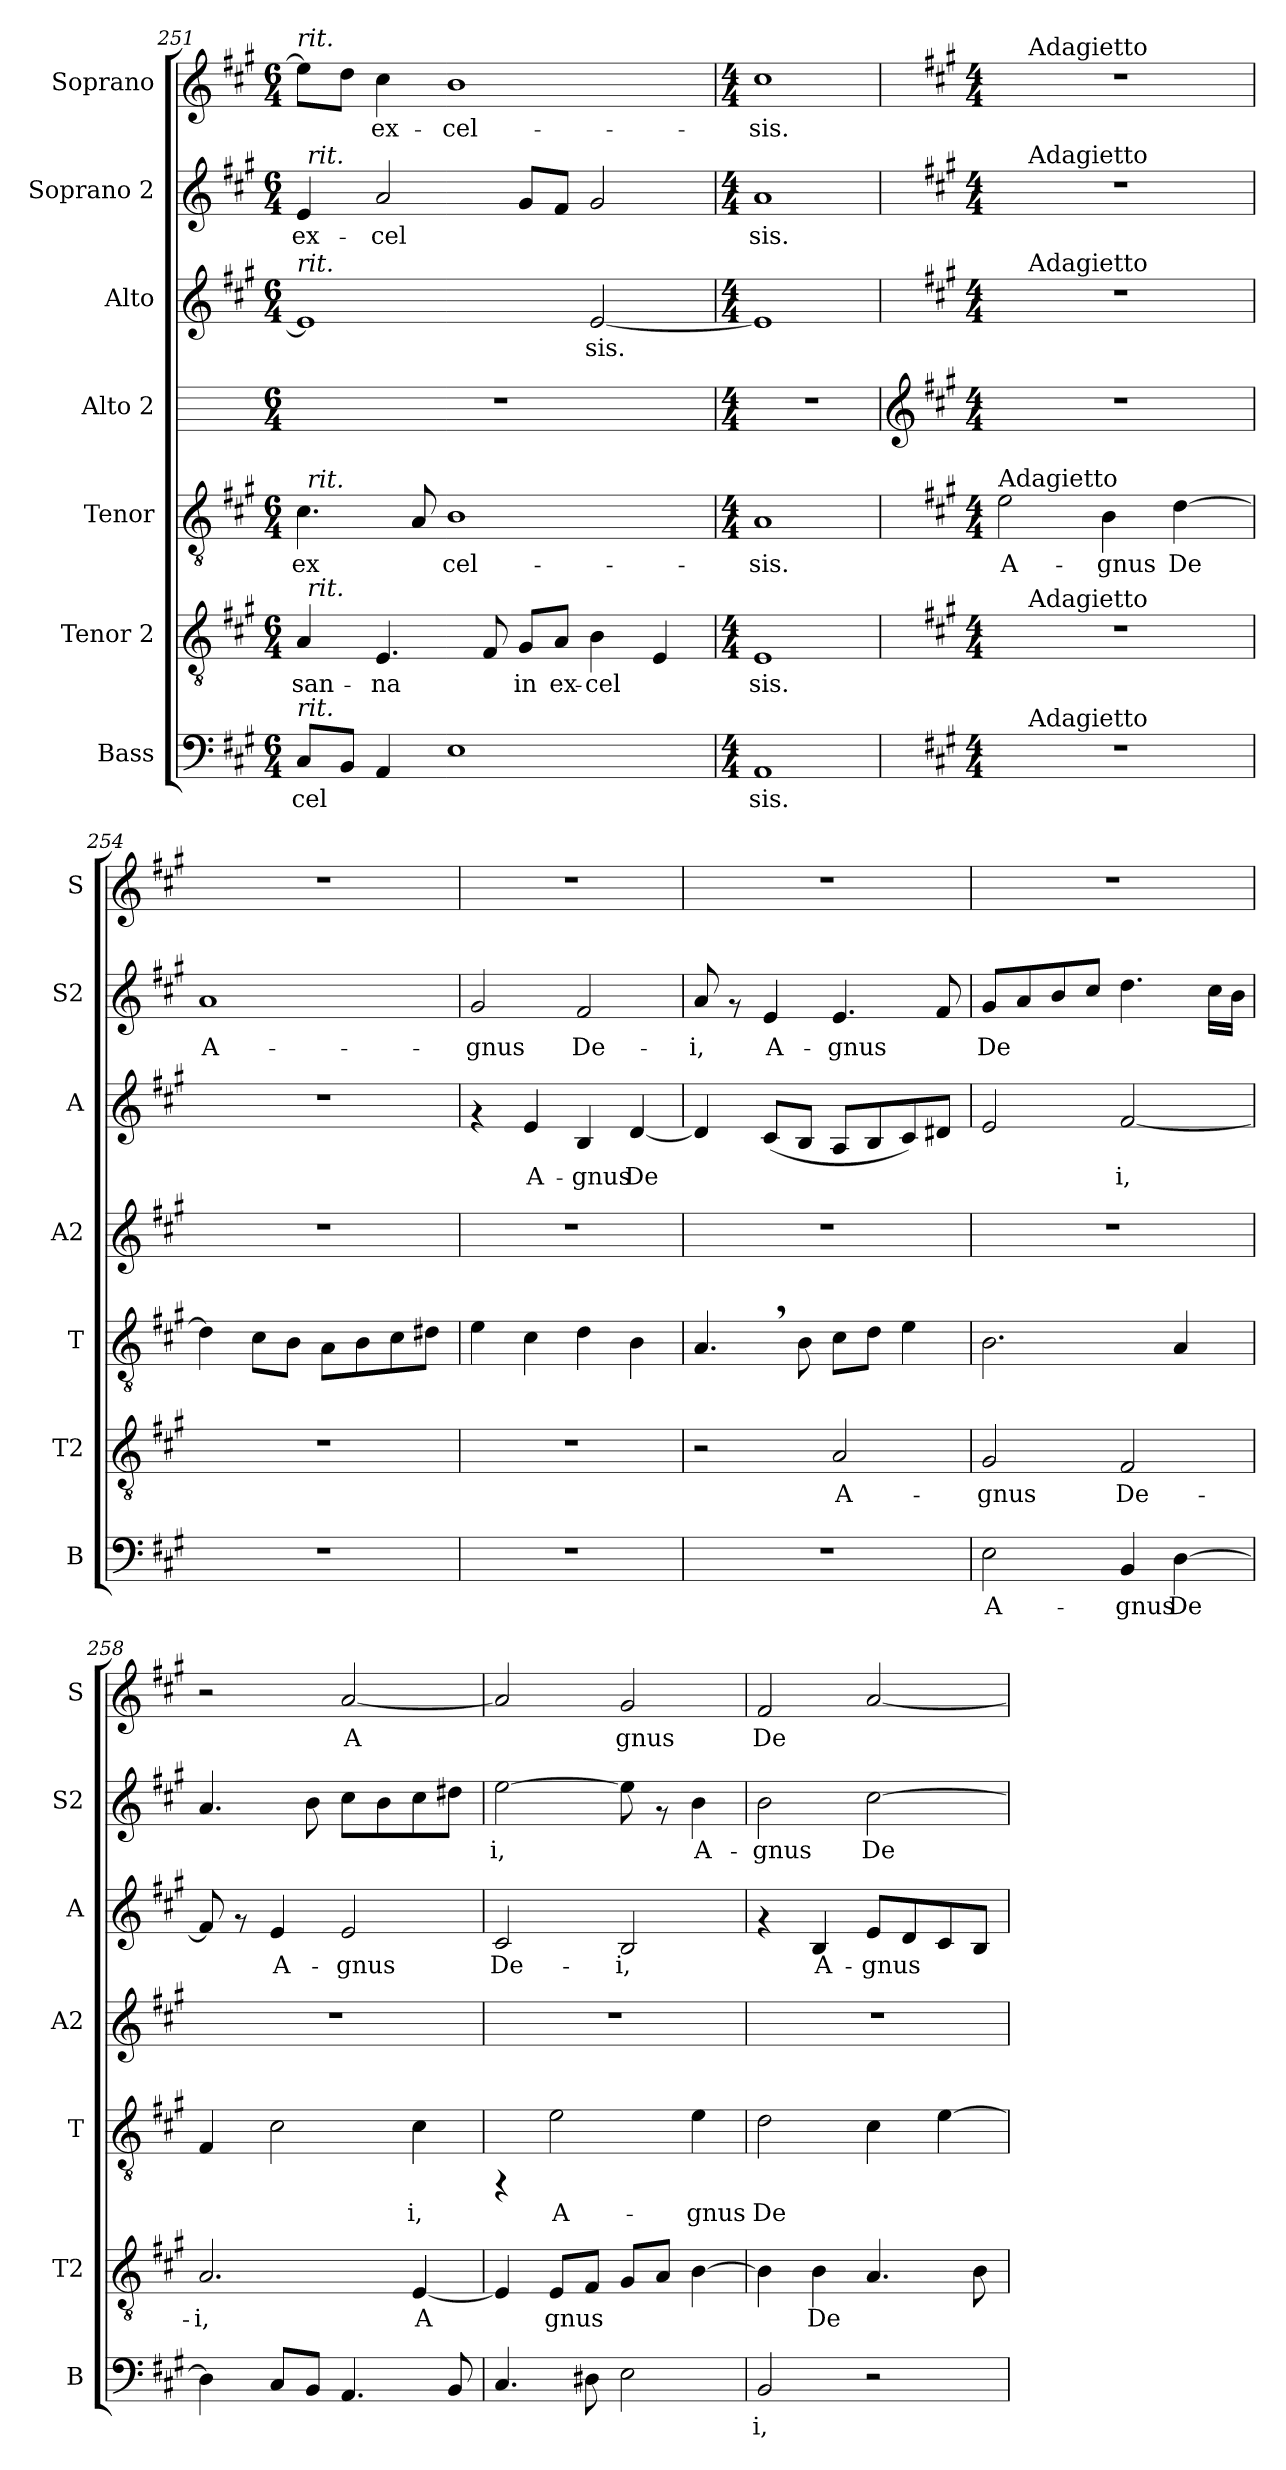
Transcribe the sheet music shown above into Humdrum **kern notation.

**kern	**text	**kern	**text	**kern	**text	**kern	**kern	**text	**kern	**text	**kern	**text
*part7	*part7	*part6	*part6	*part5	*part5	*part4	*part3	*part3	*part2	*part2	*part1	*part1
*staff7	*staff7	*staff6	*staff6	*staff5	*staff5	*staff4	*staff3	*staff3	*staff2	*staff2	*staff1	*staff1
*I"Bass	*	*I"Tenor 2	*	*I"Tenor	*	*I"Alto 2	*I"Alto	*	*I"Soprano 2	*	*I"Soprano	*
*I'B	*	*I'T2	*	*I'T	*	*I'A2	*I'A	*	*I'S2	*	*I'S	*
*clefF4	*	*clefGv2	*	*clefGv2	*	*	*clefG2	*	*clefG2	*	*clefG2	*
*k[f#c#g#]	*	*k[f#c#g#]	*	*k[f#c#g#]	*	*k[]	*k[f#c#g#]	*	*k[f#c#g#]	*	*k[f#c#g#]	*
*A:	*	*A:	*	*A:	*	*C:	*A:	*	*A:	*	*A:	*
*M6/4	*	*M6/4	*	*M6/4	*	*M6/4	*M6/4	*	*M6/4	*	*M6/4	*
=251	=251	=251	=251	=251	=251	=251	=251	=251	=251	=251	=251	=251
!	!	!	!	!	!	!	!	!	!	!	!LO:TX:a:i:t=rit.	!
!	!	!	!	!	!	!	!LO:TX:a:i:t=rit.	!	!	!	!	!
!LO:TX:a:i:t=rit.	!	!	!	!	!	!	!	!	!	!	!	!
!	!LO:LY:b:cj	!	!LO:LY:b:cj	!	!LO:LY:b:cj	!	!	!LO:LY:b:cj	!	!LO:LY:b:cj	!	!LO:LY:b:cj
*	*	*^	*	*^	*	*	*	*	*^	*	*	*
8C#/L	-cel-	4A/	64ryy	-san-	4.c#\	64ryy	ex-	1.r	1e]	--	4e/	64ryy	ex-	8ee\L]	--
!	!	!	!	!	!	!	!	!	!	!	!	!LO:TX:a:i:t=rit.	!	!	!
!	!	!	!	!	!	!LO:TX:a:i:t=rit.	!	!	!	!	!	!	!	!	!
!	!	!	!LO:TX:a:i:t=rit.	!	!	!	!	!	!	!	!	!	!	!	!
.	.	.	1ryy	.	.	1ryy	.	.	.	.	.	1ryy	.	.	.
!	!LO:LY:b:cj	!	!	!	!	!	!	!	!	!	!	!	!	!	!LO:LY:b:cj
8BB/J	--	.	.	.	.	.	.	.	.	.	.	.	.	8dd\J	--
!	!LO:LY:b:cj	!	!	!LO:LY:b:cj	!	!	!	!	!	!	!	!	!LO:LY:b:cj	!	!LO:LY:b:cj
4AA/	--	4.E/	.	-na	.	.	.	.	.	.	2a/	.	-cel-	4cc#\	-ex-
!	!	!	!	!	!	!	!LO:LY:b:cj	!	!	!	!	!	!	!	!
.	.	.	.	.	8A/	.	--	.	.	.	.	.	.	.	.
!	!LO:LY:b:cj	!	!	!	!	!	!LO:LY:b:cj	!	!	!	!	!	!	!	!LO:LY:b:cj
1E	--	.	.	.	1B	.	-cel-	.	.	.	.	.	.	1b	-cel-
!	!	!	!	!LO:LY:b:cj	!	!	!	!	!	!	!	!	!	!	!
.	.	8F#/	.	.	.	.	.	.	.	.	.	.	.	.	.
!	!	!	!	!LO:LY:b:cj	!	!	!	!	!	!	!	!	!LO:LY:b:cj	!	!
.	.	8G#/L	.	in	.	.	.	.	.	.	8g#/L	.	--	.	.
!	!	!	!	!LO:LY:b:cj	!	!	!	!	!	!	!	!	!LO:LY:b:cj	!	!
.	.	8A/J	.	ex-	.	.	.	.	.	.	8f#/J	.	--	.	.
!	!	!	!	!LO:LY:b:cj	!	!	!	!	!	!LO:LY:b:cj	!	!	!LO:LY:b:cj	!	!
.	.	4B\	.	-cel-	.	.	.	.	[<2e/	-sis.	2g#/	.	--	.	.
.	.	.	4ryy	.	.	4ryy	.	.	.	.	.	4ryy	.	.	.
!	!	!	!	!LO:LY:b:cj	!	!	!	!	!	!	!	!	!	!	!
.	.	4E/	.	--	.	.	.	.	.	.	.	.	.	.	.
.	.	.	8...ryy	.	.	8...ryy	.	.	.	.	.	8...ryy	.	.	.
*	*	*v	*v	*	*	*	*	*	*	*	*v	*v	*	*	*
*	*	*	*	*v	*v	*	*	*	*	*	*	*	*
=252	=252	=252	=252	=252	=252	=252	=252	=252	=252	=252	=252	=252
*M4/4	*	*M4/4	*	*M4/4	*	*M4/4	*M4/4	*	*M4/4	*	*M4/4	*
*	*	*^	*	*^	*	*	*	*	*^	*	*	*
!	!LO:LY:b:cj	!	!	!LO:LY:b:cj	!	!	!LO:LY:b:cj	!	!	!LO:LY:b:cj	!	!	!LO:LY:b:cj	!	!LO:LY:b:cj
*	*	*v	*v	*	*	*	*	*	*	*	*v	*v	*	*	*
*	*	*	*	*v	*v	*	*	*	*	*	*	*	*
1AA	-sis.	1E	-sis.	1A	-sis.	1r	1e]	.	1a	-sis.	1cc#	-sis.
!!LO:PB:g=z
=253!	=253!	=253!	=253!	=253!	=253!	=253!	=253!	=253!	=253!	=253!	=253!	=253!
*	*	*	*	*	*	*clefG2	*	*	*	*	*	*
*	*	*	*	*	*	*k[f#c#g#]	*	*	*	*	*	*
*	*	*	*	*	*	*A:	*	*	*	*	*	*
*M4/4	*	*M4/4	*	*M4/4	*	*M4/4	*M4/4	*	*M4/4	*	*M4/4	*
*	*	*	*	*MM72	*	*	*	*	*	*	*	*
!	!	!	!	!LO:TX:a:t=Adagietto	!	!	!	!	!	!	!	!
!	!	!	!	!	!LO:LY:b:cj	!	!	!	!	!	!	!
*^	*	*^	*	*	*	*	*^	*	*^	*	*^	*
1r	16.ryy	.	1r	16.ryy	.	2e\	A-	1r	1r	16.ryy	.	1r	16.ryy	.	1r	16.ryy	.
*MM72	*	*	*MM72	*	*	*	*	*	*MM72	*	*	*MM72	*	*	*MM72	*	*
!	!	!	!	!	!	!	!	!	!	!	!	!	!	!	!	!LO:TX:a:t=Adagietto	!
!	!	!	!	!	!	!	!	!	!	!	!	!	!LO:TX:a:t=Adagietto	!	!	!	!
!	!	!	!	!	!	!	!	!	!	!LO:TX:a:t=Adagietto	!	!	!	!	!	!	!
!	!	!	!	!LO:TX:a:t=Adagietto	!	!	!	!	!	!	!	!	!	!	!	!	!
!	!LO:TX:a:t=Adagietto	!	!	!	!	!	!	!	!	!	!	!	!	!	!	!	!
.	2ryy	.	.	2ryy	.	.	.	.	.	2ryy	.	.	2ryy	.	.	2ryy	.
!	!	!	!	!	!	!	!LO:LY:b:cj	!	!	!	!	!	!	!	!	!	!
.	.	.	.	.	.	4B\	-gnus	.	.	.	.	.	.	.	.	.	.
.	4ryy	.	.	4ryy	.	.	.	.	.	4ryy	.	.	4ryy	.	.	4ryy	.
!	!	!	!	!	!	!	!LO:LY:b:cj	!	!	!	!	!	!	!	!	!	!
.	.	.	.	.	.	[>4d\	De-	.	.	.	.	.	.	.	.	.	.
.	8ryy	.	.	8ryy	.	.	.	.	.	8ryy	.	.	8ryy	.	.	8ryy	.
.	32ryy	.	.	32ryy	.	.	.	.	.	32ryy	.	.	32ryy	.	.	32ryy	.
=254	=254	=254	=254	=254	=254	=254	=254	=254	=254	=254	=254	=254	=254	=254	=254	=254	=254
!	!	!	!	!	!	!	!LO:LY:b:cj	!	!	!	!	!	!	!LO:LY:b:cj	!	!	!
*v	*v	*	*	*	*	*	*	*	*v	*v	*	*v	*v	*	*v	*v	*
*	*	*v	*v	*	*	*	*	*	*	*	*	*	*
1r	.	1r	.	4d\]	--	1r	1r	.	1a	A-	1r	.
!	!	!	!	!	!LO:LY:b:cj	!	!	!	!	!	!	!
.	.	.	.	8c#\L	--	.	.	.	.	.	.	.
!	!	!	!	!	!LO:LY:b:cj	!	!	!	!	!	!	!
.	.	.	.	8B\J	--	.	.	.	.	.	.	.
!	!	!	!	!	!LO:LY:b:cj	!	!	!	!	!	!	!
.	.	.	.	8A\L	--	.	.	.	.	.	.	.
!	!	!	!	!	!LO:LY:b:cj	!	!	!	!	!	!	!
.	.	.	.	8B\	--	.	.	.	.	.	.	.
!	!	!	!	!	!LO:LY:b:cj	!	!	!	!	!	!	!
.	.	.	.	8c#\	--	.	.	.	.	.	.	.
!	!	!	!	!	!LO:LY:b:cj	!	!	!	!	!	!	!
.	.	.	.	8d#X\J	--	.	.	.	.	.	.	.
=255	=255	=255	=255	=255	=255	=255	=255	=255	=255	=255	=255	=255
!	!	!	!	!	!LO:LY:b:cj	!	!	!	!	!LO:LY:b:cj	!	!
1r	.	1r	.	4e\	--	1r	4rf	.	2g#/	-gnus	1r	.
!	!	!	!	!	!LO:LY:b:cj	!	!	!LO:LY:b:cj	!	!	!	!
.	.	.	.	4c#\	--	.	4e/	A-	.	.	.	.
!	!	!	!	!	!LO:LY:b:cj	!	!	!LO:LY:b:cj	!	!LO:LY:b:cj	!	!
.	.	.	.	4d\	--	.	4B/	-gnus	2f#/	De-	.	.
!	!	!	!	!	!LO:LY:b:cj	!	!	!LO:LY:b:cj	!	!	!	!
.	.	.	.	4B\	--	.	[<4d/	De-	.	.	.	.
=256	=256	=256	=256	=256	=256	=256	=256	=256	=256	=256	=256	=256
!	!	!	!	!	!LO:LY:b:cj	!	!	!LO:LY:b:cj	!	!LO:LY:b:cj	!	!
1r	.	2r	.	4.A,>/	--	1r	4d/]	--	8a/	-i,	1r	.
.	.	.	.	.	.	.	.	.	8rf	.	.	.
!	!	!	!	!	!	!	!	!LO:LY:b:cj	!	!LO:LY:b:cj	!	!
.	.	.	.	.	.	.	(>8c#/L	--	4e/	A-	.	.
!	!	!	!	!	!LO:LY:b:cj	!	!	!LO:LY:b:cj	!	!	!	!
.	.	.	.	8B\	--	.	8B/J	--	.	.	.	.
!	!	!	!LO:LY:b:cj	!	!LO:LY:b:cj	!	!	!LO:LY:b:cj	!	!LO:LY:b:cj	!	!
.	.	2A/	A-	8c#\L	--	.	8A/L	--	4.e/	-gnus	.	.
!	!	!	!	!	!LO:LY:b:cj	!	!	!LO:LY:b:cj	!	!	!	!
.	.	.	.	8d\J	--	.	8B/	--	.	.	.	.
!	!	!	!	!	!LO:LY:b:cj	!	!	!LO:LY:b:cj	!	!	!	!
.	.	.	.	4e\	--	.	8c#/)	--	.	.	.	.
!	!	!	!	!	!	!	!	!LO:LY:b:cj	!	!LO:LY:b:cj	!	!
.	.	.	.	.	.	.	8d#X/J	--	8f#/	.	.	.
=257	=257	=257	=257	=257	=257	=257	=257	=257	=257	=257	=257	=257
!	!LO:LY:b:cj	!	!LO:LY:b:cj	!	!LO:LY:b:cj	!	!	!LO:LY:b:cj	!	!LO:LY:b:cj	!	!
2E\	A-	2G#/	-gnus	2.B\	--	1r	2e/	--	8g#/L	De-	1r	.
!	!	!	!	!	!	!	!	!	!	!LO:LY:b:cj	!	!
.	.	.	.	.	.	.	.	.	8a/	--	.	.
!	!	!	!	!	!	!	!	!	!	!LO:LY:b:cj	!	!
.	.	.	.	.	.	.	.	.	8b/	--	.	.
!	!	!	!	!	!	!	!	!	!	!LO:LY:b:cj	!	!
.	.	.	.	.	.	.	.	.	8cc#/J	--	.	.
!	!LO:LY:b:cj	!	!LO:LY:b:cj	!	!	!	!	!LO:LY:b:cj	!	!LO:LY:b:cj	!	!
4BB/	-gnus	2F#/	De-	.	.	.	[>2f#/	-i,	4.dd\	--	.	.
!	!LO:LY:b:cj	!	!	!	!LO:LY:b:cj	!	!	!	!	!	!	!
[>4D\	De-	.	.	4A/	--	.	.	.	.	.	.	.
!	!	!	!	!	!	!	!	!	!	!LO:LY:b:cj	!	!
.	.	.	.	.	.	.	.	.	16cc#\L	--	.	.
!	!	!	!	!	!	!	!	!	!	!LO:LY:b:cj	!	!
.	.	.	.	.	.	.	.	.	16b\J	--	.	.
!!LO:PB:g=z
=258	=258	=258	=258	=258	=258	=258	=258	=258	=258	=258	=258	=258
!	!LO:LY:b:cj	!	!LO:LY:b:cj	!	!LO:LY:b:cj	!	!	!LO:LY:b:cj	!	!LO:LY:b:cj	!	!
4D\]	--	2.A/	-i,	4F#/	--	1r	8f#/]	.	4.a/	--	2r	.
.	.	.	.	.	.	.	8rf	.	.	.	.	.
!	!LO:LY:b:cj	!	!	!	!LO:LY:b:cj	!	!	!LO:LY:b:cj	!	!	!	!
8C#/L	--	.	.	2c#\	--	.	4e/	A-	.	.	.	.
!	!LO:LY:b:cj	!	!	!	!	!	!	!	!	!LO:LY:b:cj	!	!
8BB/J	--	.	.	.	.	.	.	.	8b\	--	.	.
!	!LO:LY:b:cj	!	!	!	!	!	!	!LO:LY:b:cj	!	!LO:LY:b:cj	!	!LO:LY:b:cj
4.AA/	--	.	.	.	.	.	2e/	-gnus	8cc#\L	--	[<2a/	A-
!	!	!	!	!	!	!	!	!	!	!LO:LY:b:cj	!	!
.	.	.	.	.	.	.	.	.	8b\	--	.	.
!	!	!	!LO:LY:b:cj	!	!LO:LY:b:cj	!	!	!	!	!LO:LY:b:cj	!	!
.	.	[<4E/	A-	4c#\	-i,	.	.	.	8cc#\	--	.	.
!	!LO:LY:b:cj	!	!	!	!	!	!	!	!	!LO:LY:b:cj	!	!
8BB/	--	.	.	.	.	.	.	.	8dd#X\J	--	.	.
=259	=259	=259	=259	=259	=259	=259	=259	=259	=259	=259	=259	=259
!	!LO:LY:b:cj	!	!LO:LY:b:cj	!	!	!	!	!LO:LY:b:cj	!	!LO:LY:b:cj	!	!LO:LY:b:cj
4.C#/	--	4E/]	--	4rFF	.	1r	2c#/	De-	[>2ee\	-i,	2a/]	--
!	!	!	!LO:LY:b:cj	!	!LO:LY:b:cj	!	!	!	!	!	!	!
.	.	8E/L	-gnus	2e\	A-	.	.	.	.	.	.	.
!	!LO:LY:b:cj	!	!LO:LY:b:cj	!	!	!	!	!	!	!	!	!
8D#X\	--	8F#/J	.	.	.	.	.	.	.	.	.	.
!	!LO:LY:b:cj	!	!LO:LY:b:cj	!	!	!	!	!LO:LY:b:cj	!	!LO:LY:b:cj	!	!LO:LY:b:cj
2E\	--	8G#/L	.	.	.	.	2B/	-i,	8ee\]	.	2g#/	-gnus
!	!	!	!LO:LY:b:cj	!	!	!	!	!	!	!	!	!
.	.	8A/J	.	.	.	.	.	.	8rf	.	.	.
!	!	!	!LO:LY:b:cj	!	!LO:LY:b:cj	!	!	!	!	!LO:LY:b:cj	!	!
.	.	[>4B\	.	4e\	-gnus	.	.	.	4b\	A-	.	.
=260	=260	=260	=260	=260	=260	=260	=260	=260	=260	=260	=260	=260
!	!LO:LY:b:cj	!	!LO:LY:b:cj	!	!LO:LY:b:cj	!	!	!	!	!LO:LY:b:cj	!	!LO:LY:b:cj
2BB/	-i,	4B\]	.	2d\	De-	1r	4rf	.	2b\	-gnus	2f#/	De-
!	!	!	!LO:LY:b:cj	!	!	!	!	!LO:LY:b:cj	!	!	!	!
.	.	4B\	De-	.	.	.	4B/	A-	.	.	.	.
!	!	!	!LO:LY:b:cj	!	!LO:LY:b:cj	!	!	!LO:LY:b:cj	!	!LO:LY:b:cj	!	!LO:LY:b:cj
2r	.	4.A/	--	4c#\	--	.	8e/L	-gnus	[>2cc#\	De-	[<2a/	--
!	!	!	!	!	!	!	!	!LO:LY:b:cj	!	!	!	!
.	.	.	.	.	.	.	8d/	.	.	.	.	.
!	!	!	!	!	!LO:LY:b:cj	!	!	!LO:LY:b:cj	!	!	!	!
.	.	.	.	[>4e\	--	.	8c#/	.	.	.	.	.
!	!	!	!LO:LY:b:cj	!	!	!	!	!LO:LY:b:cj	!	!	!	!
.	.	8B\	--	.	.	.	8B/J	.	.	.	.	.
=	=	=	=	=	=	=	=	=	=	=	=	=
*-	*-	*-	*-	*-	*-	*-	*-	*-	*-	*-	*-	*-
